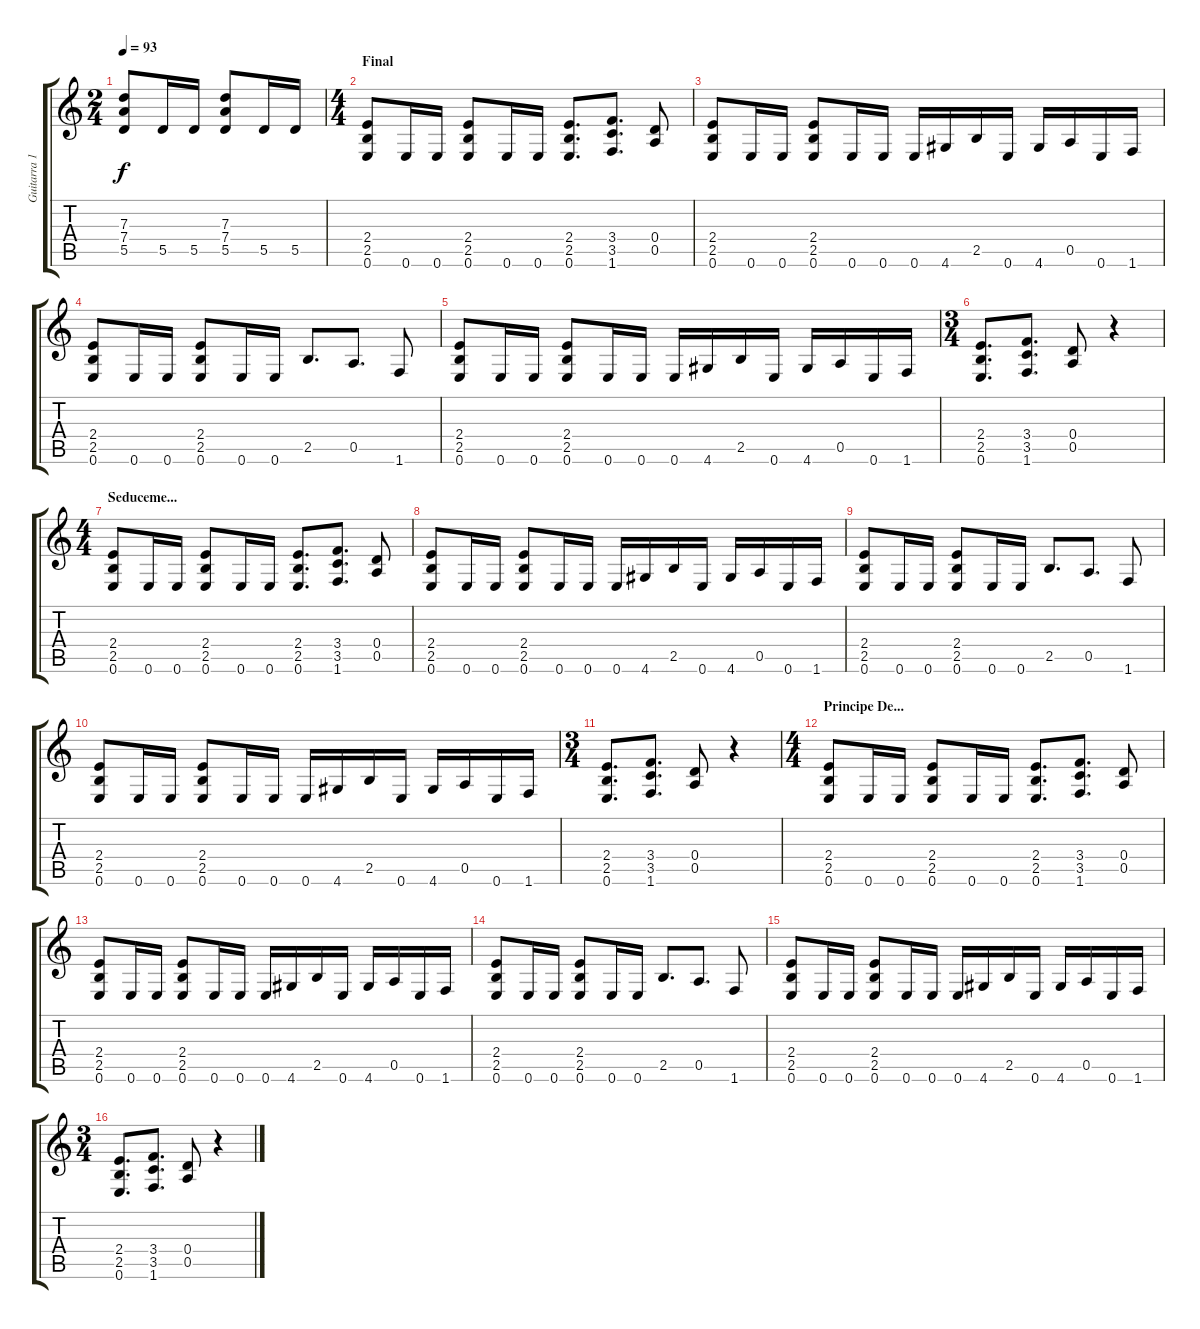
\track ("Guitarra 1" "Guitarra 1") {instrument distortionguitar}
\staff {score tabs}
\tuning (E4 B3 G3 D3 A2 E2) {hide}
\ts (2 4)
\tempo 93
\clef g2
\ks c
(7.3 7.4 5.5).8{dy f} 5.5.16 5.5.16 (7.3 7.4 5.5).8 5.5.16 5.5.16 |
\ts (4 4)
\section ("" "Final")
(2.4 2.5 0.6).8 0.6.16 0.6.16 (2.4 2.5 0.6).8 0.6.16 0.6.16 (2.4 2.5 0.6).8{d} (3.4 3.5 1.6).8{d} (0.4 0.5).8 |
(2.4 2.5 0.6).8 0.6.16 0.6.16 (2.4 2.5 0.6).8 0.6.16 0.6.16 0.6.16 4.6.16 2.5.16 0.6.16 4.6.16 0.5.16 0.6.16 1.6.16 |
(2.4 2.5 0.6).8 0.6.16 0.6.16 (2.4 2.5 0.6).8 0.6.16 0.6.16 2.5.8{d} 0.5.8{d} 1.6.8 |
(2.4 2.5 0.6).8 0.6.16 0.6.16 (2.4 2.5 0.6).8 0.6.16 0.6.16 0.6.16 4.6.16 2.5.16 0.6.16 4.6.16 0.5.16 0.6.16 1.6.16 |
\ts (3 4)
(2.4 2.5 0.6).8{d} (3.4 3.5 1.6).8{d} (0.4 0.5).8 r.4 |
\ts (4 4)
\section ("" "Seduceme...")
(2.4 2.5 0.6).8 0.6.16 0.6.16 (2.4 2.5 0.6).8 0.6.16 0.6.16 (2.4 2.5 0.6).8{d} (3.4 3.5 1.6).8{d} (0.4 0.5).8 |
(2.4 2.5 0.6).8 0.6.16 0.6.16 (2.4 2.5 0.6).8 0.6.16 0.6.16 0.6.16 4.6.16 2.5.16 0.6.16 4.6.16 0.5.16 0.6.16 1.6.16 |
(2.4 2.5 0.6).8 0.6.16 0.6.16 (2.4 2.5 0.6).8 0.6.16 0.6.16 2.5.8{d} 0.5.8{d} 1.6.8 |
(2.4 2.5 0.6).8 0.6.16 0.6.16 (2.4 2.5 0.6).8 0.6.16 0.6.16 0.6.16 4.6.16 2.5.16 0.6.16 4.6.16 0.5.16 0.6.16 1.6.16 |
\ts (3 4)
(2.4 2.5 0.6).8{d} (3.4 3.5 1.6).8{d} (0.4 0.5).8 r.4 |
\ts (4 4)
\section ("" "Principe De...")
(2.4 2.5 0.6).8 0.6.16 0.6.16 (2.4 2.5 0.6).8 0.6.16 0.6.16 (2.4 2.5 0.6).8{d} (3.4 3.5 1.6).8{d} (0.4 0.5).8 |
(2.4 2.5 0.6).8 0.6.16 0.6.16 (2.4 2.5 0.6).8 0.6.16 0.6.16 0.6.16 4.6.16 2.5.16 0.6.16 4.6.16 0.5.16 0.6.16 1.6.16 |
(2.4 2.5 0.6).8 0.6.16 0.6.16 (2.4 2.5 0.6).8 0.6.16 0.6.16 2.5.8{d} 0.5.8{d} 1.6.8 |
(2.4 2.5 0.6).8 0.6.16 0.6.16 (2.4 2.5 0.6).8 0.6.16 0.6.16 0.6.16 4.6.16 2.5.16 0.6.16 4.6.16 0.5.16 0.6.16 1.6.16 |
\ts (3 4)
(2.4 2.5 0.6).8{d} (3.4 3.5 1.6).8{d} (0.4 0.5).8 r.4
